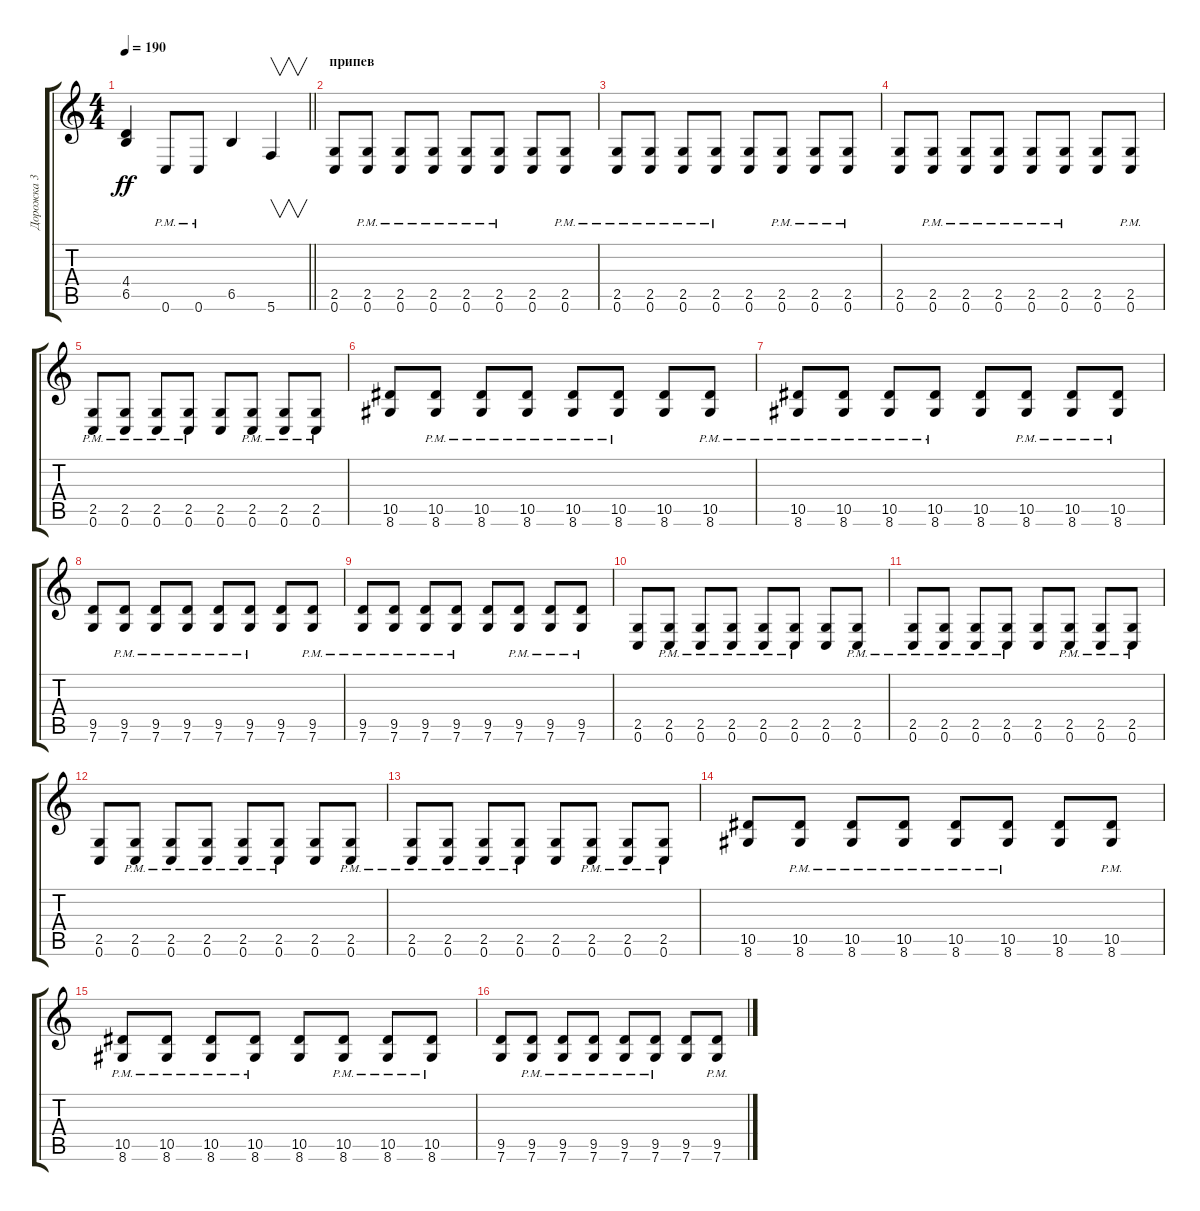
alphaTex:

\track ("Дорожка 3" "Дорожка 3") {instrument distortionguitar}
\staff {score tabs}
\tuning (C4 G3 Eb3 Bb2 F2 C2) {hide}
\ts (4 4)
\tempo 190
\clef g2
\barLineRight lightlight
\ks c
(4.4 6.5).4{dy ff} 0.6{pm}.8 0.6{pm}.8 6.5.4 5.6.4{v} |
\section ("" "припев")
(2.5 0.6).8 (2.5{pm} 0.6{pm}).8 (2.5{pm} 0.6{pm}).8 (2.5{pm} 0.6{pm}).8 (2.5{pm} 0.6{pm}).8 (2.5{pm} 0.6{pm}).8 (2.5 0.6).8 (2.5{pm} 0.6{pm}).8 |
(2.5{pm} 0.6{pm}).8 (2.5{pm} 0.6{pm}).8 (2.5{pm} 0.6{pm}).8 (2.5{pm} 0.6{pm}).8 (2.5 0.6).8 (2.5{pm} 0.6{pm}).8 (2.5{pm} 0.6{pm}).8 (2.5{pm} 0.6{pm}).8 |
(2.5 0.6).8 (2.5{pm} 0.6{pm}).8 (2.5{pm} 0.6{pm}).8 (2.5{pm} 0.6{pm}).8 (2.5{pm} 0.6{pm}).8 (2.5{pm} 0.6{pm}).8 (2.5 0.6).8 (2.5{pm} 0.6{pm}).8 |
(2.5{pm} 0.6{pm}).8 (2.5{pm} 0.6{pm}).8 (2.5{pm} 0.6{pm}).8 (2.5{pm} 0.6{pm}).8 (2.5 0.6).8 (2.5{pm} 0.6{pm}).8 (2.5{pm} 0.6{pm}).8 (2.5{pm} 0.6{pm}).8 |
(10.5 8.6).8 (10.5{pm} 8.6{pm}).8 (10.5{pm} 8.6{pm}).8 (10.5{pm} 8.6{pm}).8 (10.5{pm} 8.6{pm}).8 (10.5{pm} 8.6{pm}).8 (10.5 8.6).8 (10.5{pm} 8.6{pm}).8 |
(10.5{pm} 8.6{pm}).8 (10.5{pm} 8.6{pm}).8 (10.5{pm} 8.6{pm}).8 (10.5{pm} 8.6{pm}).8 (10.5 8.6).8 (10.5{pm} 8.6{pm}).8 (10.5{pm} 8.6{pm}).8 (10.5{pm} 8.6{pm}).8 |
(9.5 7.6).8 (9.5{pm} 7.6{pm}).8 (9.5{pm} 7.6{pm}).8 (9.5{pm} 7.6{pm}).8 (9.5{pm} 7.6{pm}).8 (9.5{pm} 7.6{pm}).8 (9.5 7.6).8 (9.5{pm} 7.6{pm}).8 |
(9.5{pm} 7.6{pm}).8 (9.5{pm} 7.6{pm}).8 (9.5{pm} 7.6{pm}).8 (9.5{pm} 7.6{pm}).8 (9.5 7.6).8 (9.5{pm} 7.6{pm}).8 (9.5{pm} 7.6{pm}).8 (9.5{pm} 7.6{pm}).8 |
(2.5 0.6).8 (2.5{pm} 0.6{pm}).8 (2.5{pm} 0.6{pm}).8 (2.5{pm} 0.6{pm}).8 (2.5{pm} 0.6{pm}).8 (2.5{pm} 0.6{pm}).8 (2.5 0.6).8 (2.5{pm} 0.6{pm}).8 |
(2.5{pm} 0.6{pm}).8 (2.5{pm} 0.6{pm}).8 (2.5{pm} 0.6{pm}).8 (2.5{pm} 0.6{pm}).8 (2.5 0.6).8 (2.5{pm} 0.6{pm}).8 (2.5{pm} 0.6{pm}).8 (2.5{pm} 0.6{pm}).8 |
(2.5 0.6).8 (2.5{pm} 0.6{pm}).8 (2.5{pm} 0.6{pm}).8 (2.5{pm} 0.6{pm}).8 (2.5{pm} 0.6{pm}).8 (2.5{pm} 0.6{pm}).8 (2.5 0.6).8 (2.5{pm} 0.6{pm}).8 |
(2.5{pm} 0.6{pm}).8 (2.5{pm} 0.6{pm}).8 (2.5{pm} 0.6{pm}).8 (2.5{pm} 0.6{pm}).8 (2.5 0.6).8 (2.5{pm} 0.6{pm}).8 (2.5{pm} 0.6{pm}).8 (2.5{pm} 0.6{pm}).8 |
(10.5 8.6).8 (10.5{pm} 8.6{pm}).8 (10.5{pm} 8.6{pm}).8 (10.5{pm} 8.6{pm}).8 (10.5{pm} 8.6{pm}).8 (10.5{pm} 8.6{pm}).8 (10.5 8.6).8 (10.5{pm} 8.6{pm}).8 |
(10.5{pm} 8.6{pm}).8 (10.5{pm} 8.6{pm}).8 (10.5{pm} 8.6{pm}).8 (10.5{pm} 8.6{pm}).8 (10.5 8.6).8 (10.5{pm} 8.6{pm}).8 (10.5{pm} 8.6{pm}).8 (10.5{pm} 8.6{pm}).8 |
(9.5 7.6).8 (9.5{pm} 7.6{pm}).8 (9.5{pm} 7.6{pm}).8 (9.5{pm} 7.6{pm}).8 (9.5{pm} 7.6{pm}).8 (9.5{pm} 7.6{pm}).8 (9.5 7.6).8 (9.5{pm} 7.6{pm}).8
